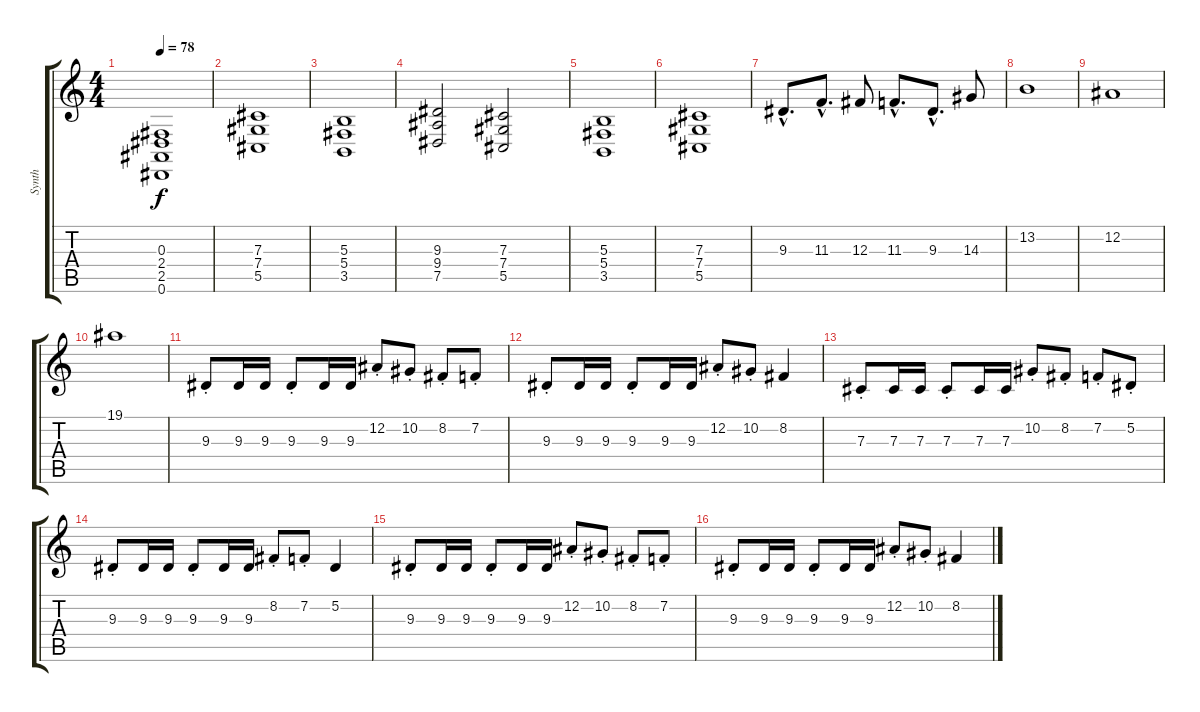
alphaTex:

\track ("Synth" "Synth") {instrument synthstrings1}
\staff {score tabs}
\tuning (Eb4 Bb3 Gb3 Db3 Ab2 Eb2) {hide}
\ts (4 4)
\tempo 78
\clef g2
\ks c
(0.3{t} 2.4{t} 2.5{t} 0.6{t}).1{dy f} |
(7.3 7.4 5.5).1 |
(5.3 5.4 3.5).1 |
(9.3 9.4 7.5).2 (7.3 7.4 5.5).2 |
(5.3 5.4 3.5).1 |
(7.3 7.4 5.5).1 |
9.3{hac}.8{d volume 14} 11.3{hac}.8{d} 12.3.8 11.3{hac}.8{d} 9.3{hac}.8{d} 14.3.8 |
13.2.1 |
12.2.1 |
19.1.1 |
9.3{st}.8 9.3.16 9.3.16 9.3{st}.8 9.3.16 9.3.16 12.2{st}.8 10.2{st}.8 8.2{st}.8 7.2{st}.8 |
9.3{st}.8 9.3.16 9.3.16 9.3{st}.8 9.3.16 9.3.16 12.2{st}.8 10.2{st}.8 8.2.4 |
7.3{st}.8 7.3.16 7.3.16 7.3{st}.8 7.3.16 7.3.16 10.2{st}.8 8.2{st}.8 7.2{st}.8 5.2{st}.8 |
9.3{st}.8 9.3.16 9.3.16 9.3{st}.8 9.3.16 9.3.16 8.2{st}.8 7.2{st}.8 5.2.4 |
9.3{st}.8 9.3.16 9.3.16 9.3{st}.8 9.3.16 9.3.16 12.2{st}.8 10.2{st}.8 8.2{st}.8 7.2{st}.8 |
9.3{st}.8 9.3.16 9.3.16 9.3{st}.8 9.3.16 9.3.16 12.2{st}.8 10.2{st}.8 8.2.4
